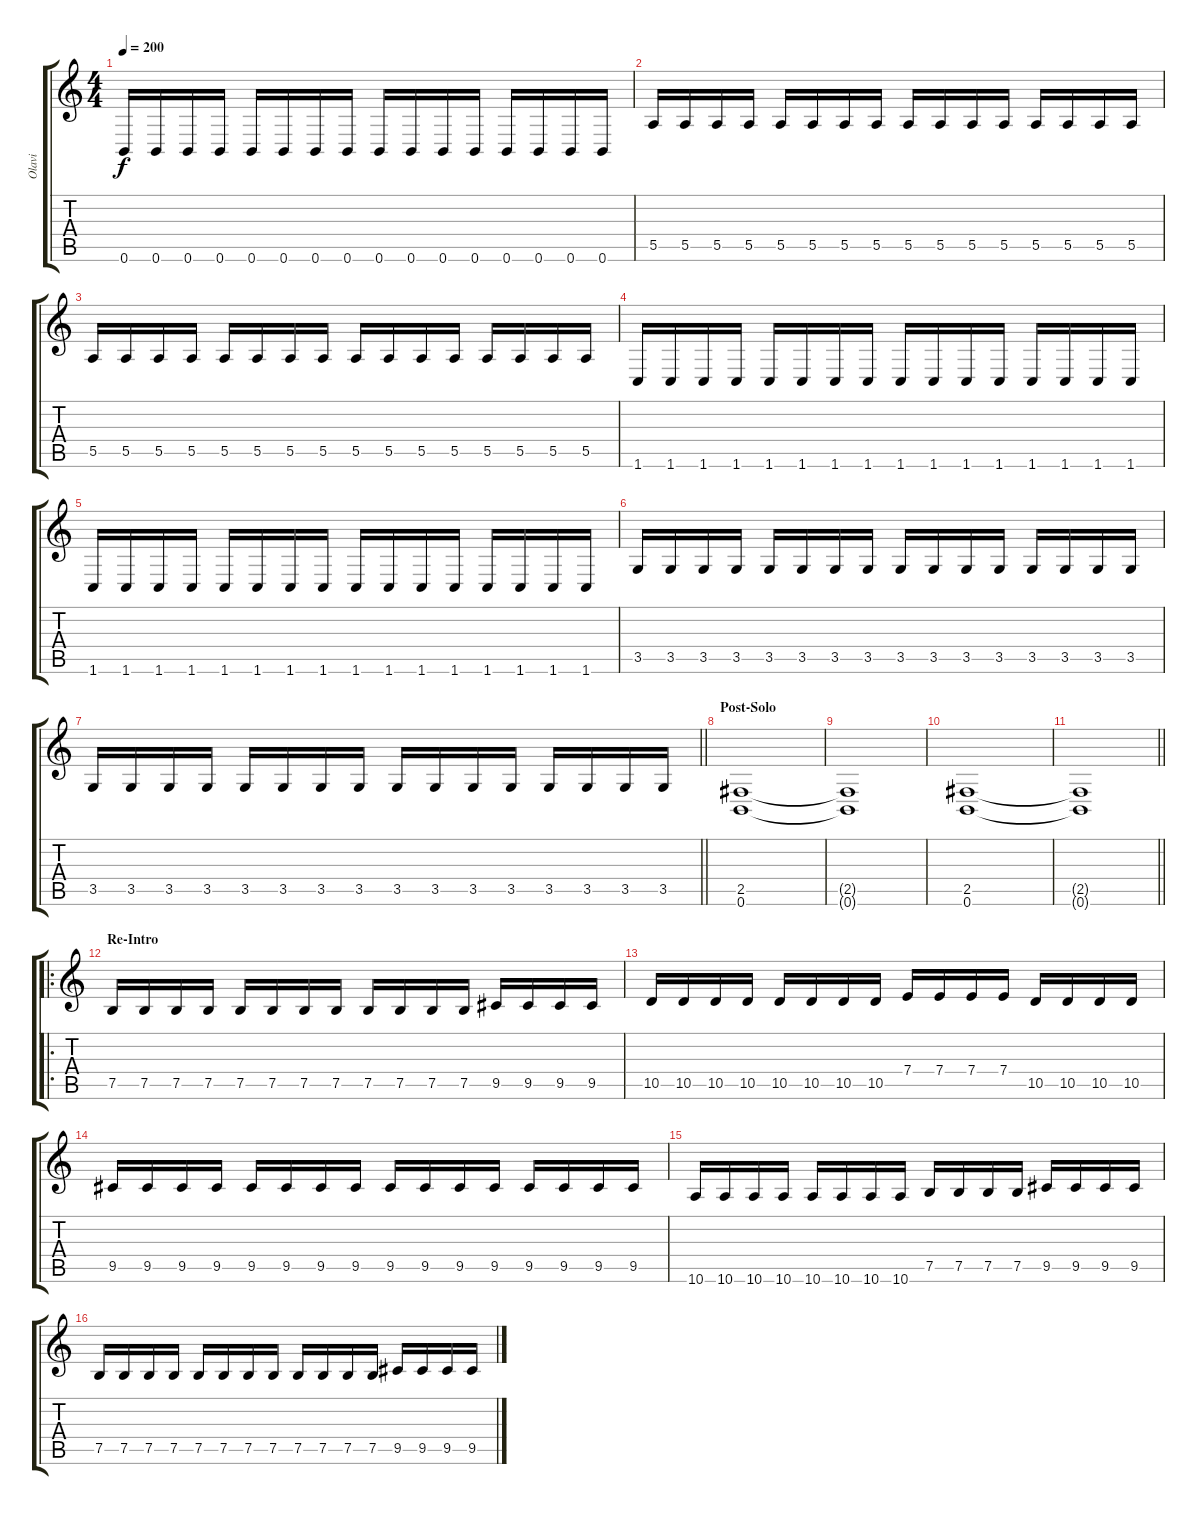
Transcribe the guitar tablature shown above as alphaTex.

\track ("Olavi" "Olavi") {instrument distortionguitar}
\staff {score tabs}
\tuning (B3 Gb3 D3 A2 E2 B1) {hide}
\ts (4 4)
\tempo 200
\clef g2
\ks c
0.6.16{dy f} 0.6.16 0.6.16 0.6.16 0.6.16 0.6.16 0.6.16 0.6.16 0.6.16 0.6.16 0.6.16 0.6.16 0.6.16 0.6.16 0.6.16 0.6.16 |
5.5.16 5.5.16 5.5.16 5.5.16 5.5.16 5.5.16 5.5.16 5.5.16 5.5.16 5.5.16 5.5.16 5.5.16 5.5.16 5.5.16 5.5.16 5.5.16 |
5.5.16 5.5.16 5.5.16 5.5.16 5.5.16 5.5.16 5.5.16 5.5.16 5.5.16 5.5.16 5.5.16 5.5.16 5.5.16 5.5.16 5.5.16 5.5.16 |
1.6.16 1.6.16 1.6.16 1.6.16 1.6.16 1.6.16 1.6.16 1.6.16 1.6.16 1.6.16 1.6.16 1.6.16 1.6.16 1.6.16 1.6.16 1.6.16 |
1.6.16 1.6.16 1.6.16 1.6.16 1.6.16 1.6.16 1.6.16 1.6.16 1.6.16 1.6.16 1.6.16 1.6.16 1.6.16 1.6.16 1.6.16 1.6.16 |
3.5.16 3.5.16 3.5.16 3.5.16 3.5.16 3.5.16 3.5.16 3.5.16 3.5.16 3.5.16 3.5.16 3.5.16 3.5.16 3.5.16 3.5.16 3.5.16 |
\barLineRight lightlight
3.5.16 3.5.16 3.5.16 3.5.16 3.5.16 3.5.16 3.5.16 3.5.16 3.5.16 3.5.16 3.5.16 3.5.16 3.5.16 3.5.16 3.5.16 3.5.16 |
\section ("" "Post-Solo")
(2.5 0.6).1 |
(2.5{t} 0.6{t}).1 |
(2.5 0.6).1 |
\barLineRight lightlight
(2.5{t} 0.6{t}).1 |
\ro
\section ("" "Re-Intro")
7.5.16 7.5.16 7.5.16 7.5.16 7.5.16 7.5.16 7.5.16 7.5.16 7.5.16 7.5.16 7.5.16 7.5.16 9.5.16 9.5.16 9.5.16 9.5.16 |
10.5.16 10.5.16 10.5.16 10.5.16 10.5.16 10.5.16 10.5.16 10.5.16 7.4.16 7.4.16 7.4.16 7.4.16 10.5.16 10.5.16 10.5.16 10.5.16 |
9.5.16 9.5.16 9.5.16 9.5.16 9.5.16 9.5.16 9.5.16 9.5.16 9.5.16 9.5.16 9.5.16 9.5.16 9.5.16 9.5.16 9.5.16 9.5.16 |
10.6.16 10.6.16 10.6.16 10.6.16 10.6.16 10.6.16 10.6.16 10.6.16 7.5.16 7.5.16 7.5.16 7.5.16 9.5.16 9.5.16 9.5.16 9.5.16 |
7.5.16 7.5.16 7.5.16 7.5.16 7.5.16 7.5.16 7.5.16 7.5.16 7.5.16 7.5.16 7.5.16 7.5.16 9.5.16 9.5.16 9.5.16 9.5.16
